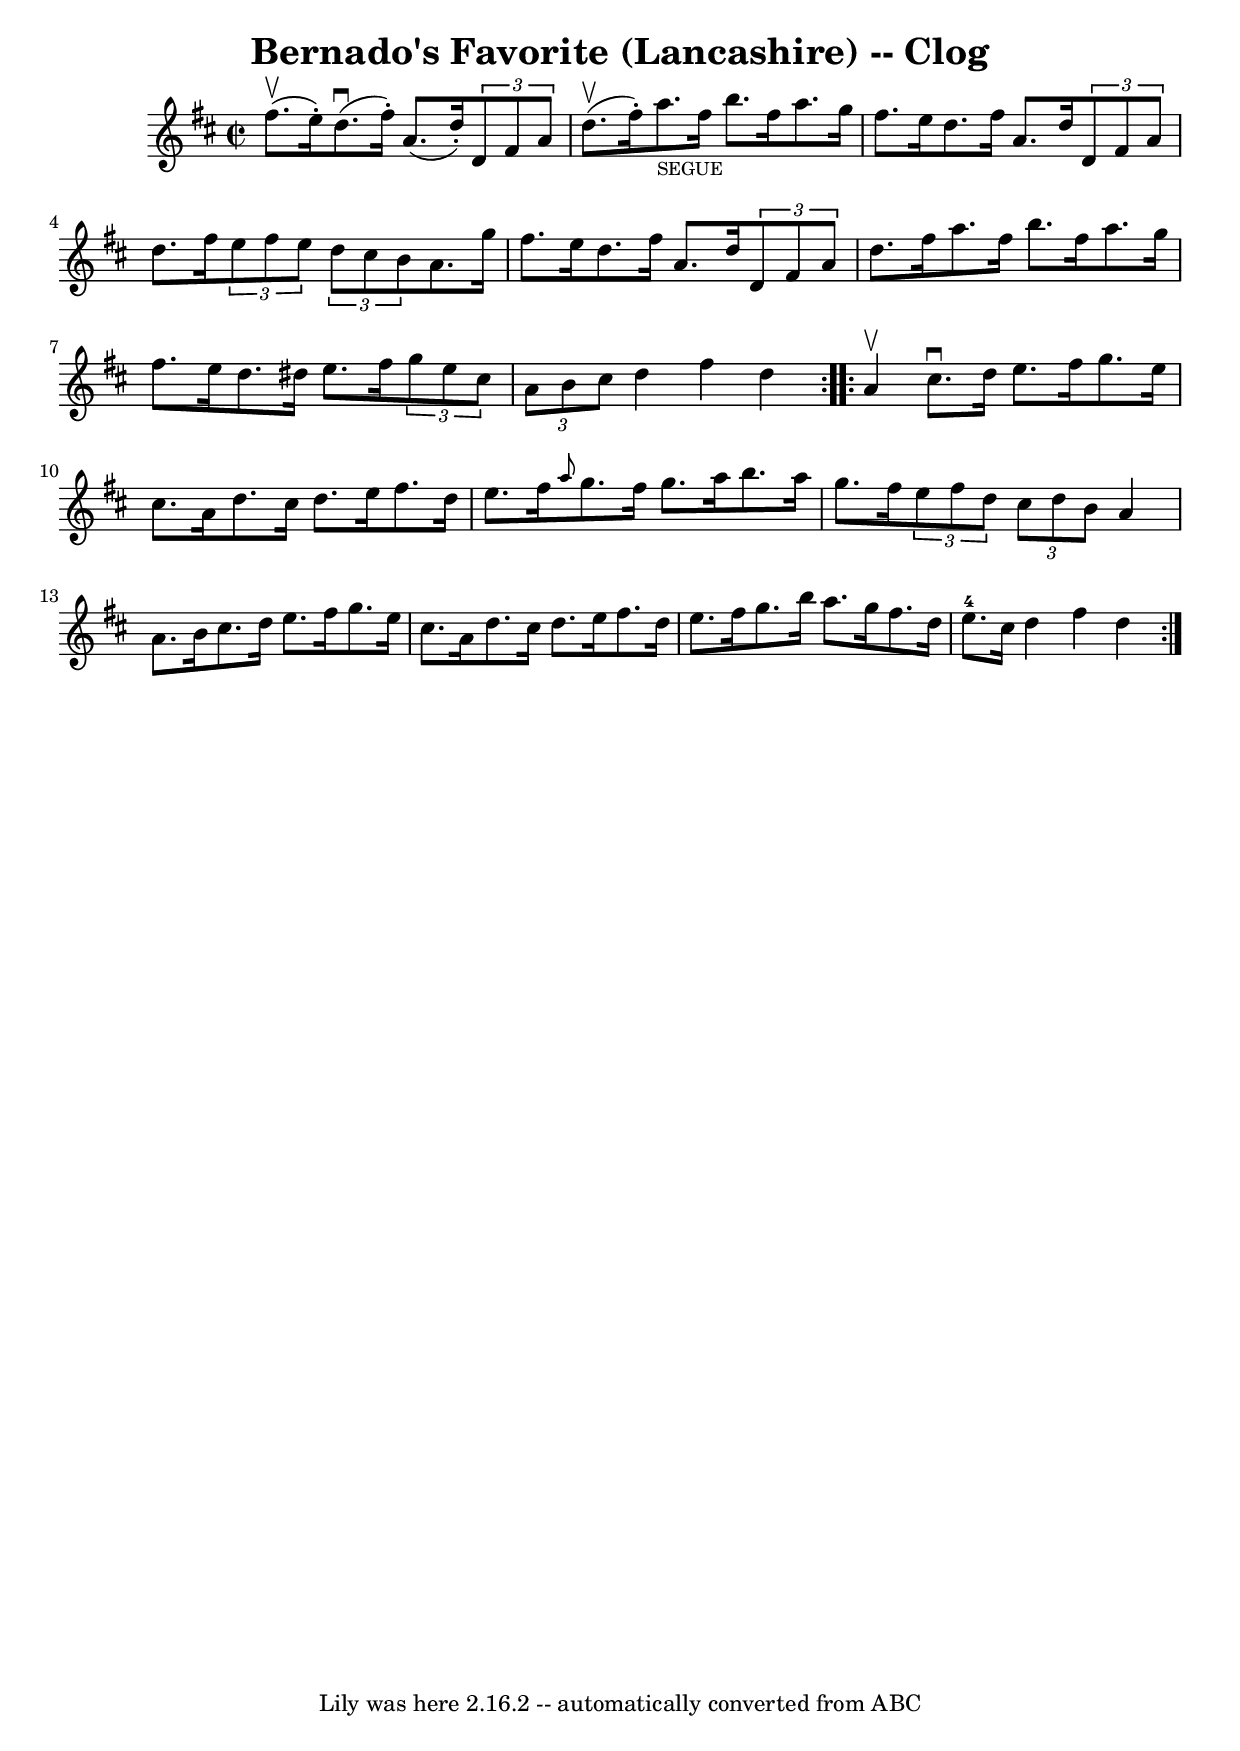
\version "2.16.2"
\include "Mammoth.ily"
\header {
	%% book = "Ryan's Mammoth Collection"
	crossRefNumber = "1"
	footnotes = "\\\\158 940"
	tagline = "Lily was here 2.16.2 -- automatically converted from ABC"
	title = "Bernado's Favorite (Lancashire) -- Clog"
}
voicedefault =  {


\repeat volta 2 {
\override Staff.TimeSignature #'style = #'C
 \time 2/2 
\key d \major fis''8.^\upbow(e''16 -.) |
 d''8. 
^\downbow(fis''16 -.) a'8. (d''16 -.)   \times 2/3 { d'8 fis'8 
 a'8  } d''8.^\upbow(fis''16 -.)   |
 a''8._\segue   
fis''16 b''8. fis''16 a''8. g''16 fis''8. e''16    |
   
 d''8. fis''16 a'8. d''16    \times 2/3 { d'8 fis'8 a'8  }   
d''8. fis''16    |
   \times 2/3 { e''8 fis''8 e''8  }   
\times 2/3 { d''8 cis''8 b'8  } a'8. g''16 fis''8. e''16    
|
 d''8. fis''16 a'8. d''16    \times 2/3 { d'8 fis'8   
 a'8  } d''8. fis''16    |
 a''8. fis''16 b''8. fis''16   
 a''8. g''16 fis''8. e''16    |
 d''8. dis''16 e''8.    
fis''16    \times 2/3 { g''8 e''8 cis''8  }   \times 2/3 { a'8 b'8 
 cis''8  }   |
 d''4 fis''4 d''4  }     \repeat volta 2 {   
a'4^\upbow |
 cis''8.^\downbow d''16 e''8. fis''16 g''8. 
 e''16 cis''8. a'16    |
 d''8. cis''16 d''8. e''16    
fis''8. d''16 e''8. fis''16    |
 \grace { a''8  } g''8.    
fis''16 g''8. a''16 b''8. a''16 g''8. fis''16    |
     
\times 2/3 { e''8 fis''8 d''8  }   \times 2/3 { cis''8 d''8 b'8 
 } a'4 a'8. b'16    |
 cis''8. d''16 e''8. fis''16   
 g''8. e''16 cis''8. a'16    |
 d''8. cis''16 d''8.    
e''16 fis''8. d''16 e''8. fis''16    |
 g''8. b''16    
a''8. g''16 fis''8. d''16 e''8.-4 cis''16    |
 d''4 
 fis''4 d''4  }   
}

\score{
    <<

	\context Staff="default"
	{
	    \voicedefault 
	}

    >>
	\layout {
	}
	\midi {}
}
